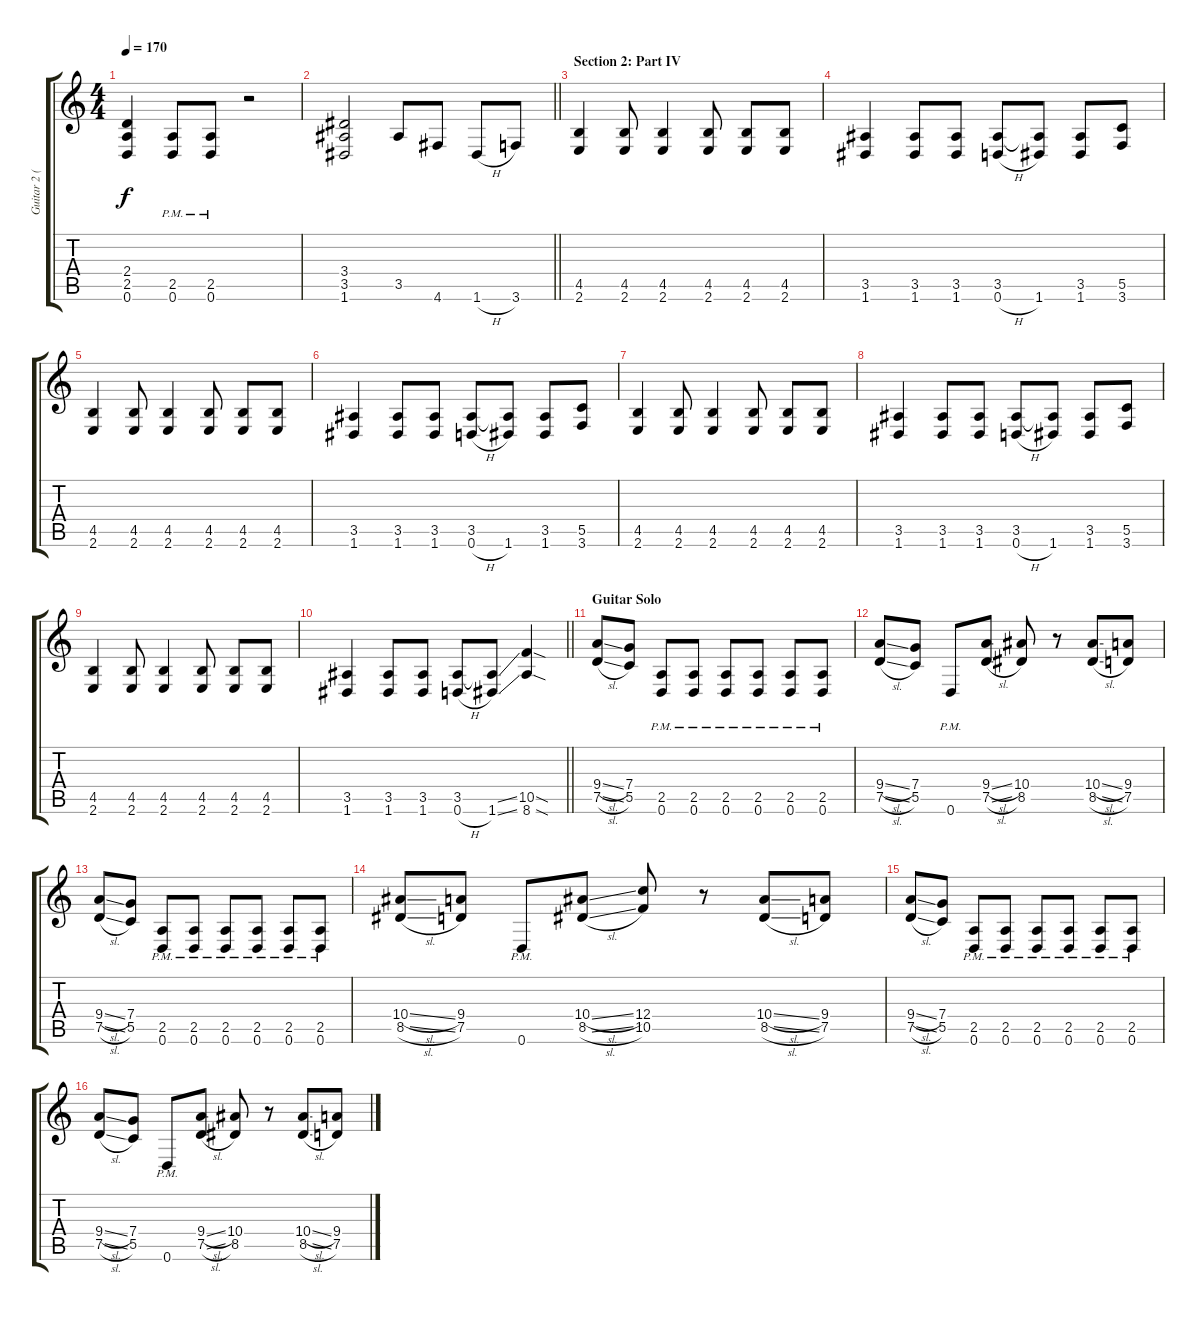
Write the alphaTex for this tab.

\track ("Guitar 2 (Distortion)" "Guitar 2 (") {instrument distortionguitar}
\staff {score tabs}
\tuning (D4 A3 F3 C3 G2 D2) {hide}
\ts (4 4)
\tempo 170
\clef g2
\ks c
(2.4 2.5 0.6).4{dy f} (2.5{pm} 0.6{pm}).8 (2.5{pm} 0.6{pm}).8 r.2 |
\barLineRight lightlight
(3.4 3.5 1.6).2 3.5.8 4.6.8 1.6{h}.8 3.6.8 |
\section ("" "Section 2: Part IV")
(4.5 2.6).4 (4.5 2.6).8 (4.5 2.6).4 (4.5 2.6).8 (4.5 2.6).8 (4.5 2.6).8 |
(3.5 1.6).4 (3.5 1.6).8 (3.5 1.6).8 (3.5 0.6{h}).8 (3.5{t} 1.6).8 (3.5 1.6).8 (5.5 3.6).8 |
(4.5 2.6).4 (4.5 2.6).8 (4.5 2.6).4 (4.5 2.6).8 (4.5 2.6).8 (4.5 2.6).8 |
(3.5 1.6).4 (3.5 1.6).8 (3.5 1.6).8 (3.5 0.6{h}).8 (3.5{t} 1.6).8 (3.5 1.6).8 (5.5 3.6).8 |
(4.5 2.6).4 (4.5 2.6).8 (4.5 2.6).4 (4.5 2.6).8 (4.5 2.6).8 (4.5 2.6).8 |
(3.5 1.6).4 (3.5 1.6).8 (3.5 1.6).8 (3.5 0.6{h}).8 (3.5{t} 1.6).8 (3.5 1.6).8 (5.5 3.6).8 |
(4.5 2.6).4 (4.5 2.6).8 (4.5 2.6).4 (4.5 2.6).8 (4.5 2.6).8 (4.5 2.6).8 |
\barLineRight lightlight
(3.5 1.6).4 (3.5 1.6).8 (3.5 1.6).8 (3.5 0.6{h}).8 (3.5{ss t} 1.6{ss}).8 (10.5{sod} 8.6{sod}).4 |
\section ("" "Guitar Solo")
(9.4{sl} 7.5{sl}).8{volume 12} (7.4 5.5).8 (2.5{pm} 0.6{pm}).8 (2.5{pm} 0.6{pm}).8 (2.5{pm} 0.6{pm}).8 (2.5{pm} 0.6{pm}).8 (2.5{pm} 0.6{pm}).8 (2.5{pm} 0.6{pm}).8 |
(9.4{sl} 7.5{sl}).8 (7.4 5.5).8 0.6{pm}.8 (9.4{sl} 7.5{sl}).8 (10.4 8.5).8 r.8 (10.4{sl} 8.5{sl}).8 (9.4 7.5).8 |
(9.4{sl} 7.5{sl}).8 (7.4 5.5).8 (2.5{pm} 0.6{pm}).8 (2.5{pm} 0.6{pm}).8 (2.5{pm} 0.6{pm}).8 (2.5{pm} 0.6{pm}).8 (2.5{pm} 0.6{pm}).8 (2.5{pm} 0.6{pm}).8 |
(10.4{sl} 8.5{sl}).8 (9.4 7.5).8 0.6{pm}.8 (10.4{sl} 8.5{sl}).8 (12.4 10.5).8 r.8 (10.4{sl} 8.5{sl}).8 (9.4 7.5).8 |
(9.4{sl} 7.5{sl}).8 (7.4 5.5).8 (2.5{pm} 0.6{pm}).8 (2.5{pm} 0.6{pm}).8 (2.5{pm} 0.6{pm}).8 (2.5{pm} 0.6{pm}).8 (2.5{pm} 0.6{pm}).8 (2.5{pm} 0.6{pm}).8 |
(9.4{sl} 7.5{sl}).8 (7.4 5.5).8 0.6{pm}.8 (9.4{sl} 7.5{sl}).8 (10.4 8.5).8 r.8 (10.4{sl} 8.5{sl}).8 (9.4 7.5).8
